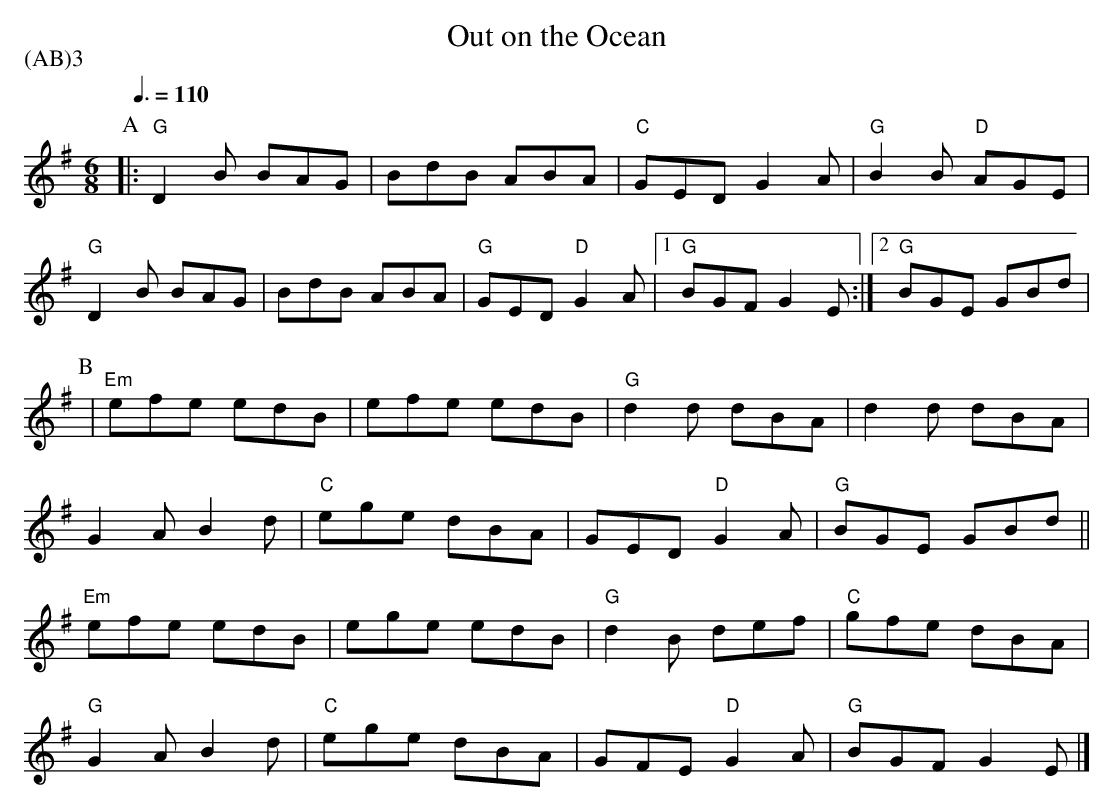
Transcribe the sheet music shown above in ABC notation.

X:1
T:Out on the Ocean
P:(AB)3
M:6/8
L:1/8
Q:3/8=110
K:Gmaj
[P:A]|:"G"D2B BAG|BdB ABA|"C"GED G2A|"G"B2B "D"AGE|
"G"D2B BAG|BdB ABA|"G"GED "D"G2A|1"G"BGF G2E:|2"G"BGE GBd|
[P:B] |"Em"efe edB|efe edB|"G"d2 d dBA|d2 d dBA|
G2A B2d|"C"ege dBA|GED "D"G2A|"G"BGE GBd||
"Em"efe edB|ege edB|"G"d2B def|"C"gfe dBA|
"G"G2A B2d|"C"ege dBA|GFE "D"G2A|"G"BGF G2E|]
